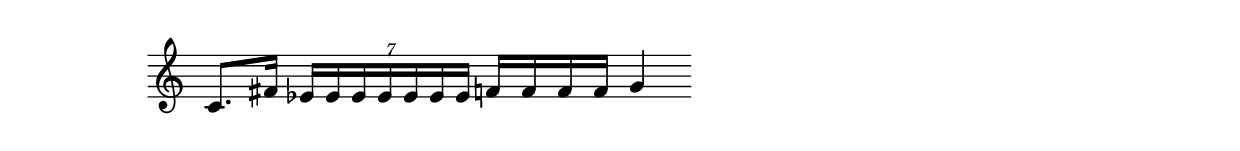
#(ly:set-option 'midi-extension "mid")
\version "2.12.3"
\include "english.ly"
\header{ 
}
%{
S--M ggggggg mmmm P
%}
melody = {
\once \override Staff.TimeSignature #'stencil = ##f
\clef treble
\key c 
\major
\cadenzaOn
  c'8.[ fs'16] \times 4/7{ ef'16[ ef'16 ef'16 ef'16 ef'16 ef'16 ef'16] }  f'16[ f'16 f'16 f'16] g'4  
 }
text = \lyricmode {
              
}
\score{

<<
\new Voice = "one" {
\melody
}
\new Lyrics \lyricsto "one" \text
>>
\layout {
\context {
\Score
}
}
\midi {
\context {
\Score
tempoWholesPerMinute = #(ly:make-moment 200 4)
}
}
}